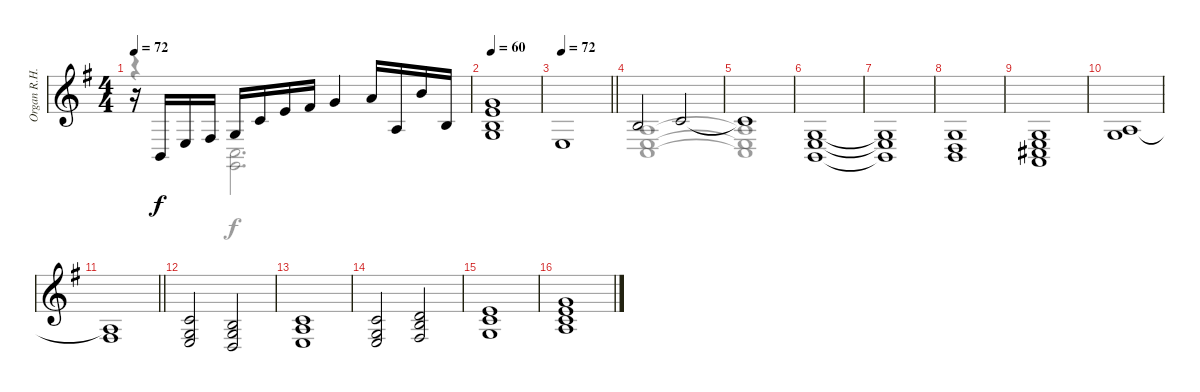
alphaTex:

\track ("Organ R.H." "Organ R.H.") {instrument churchorgan}
\staff {score}
\tuning (E4 B3 G3 D3 A2 E2) {hide}
\voice
\ts (4 4)
\tempo 72
\tempo 32
\tempo 72
\clef g2
\ks eminor
r.16{dy f instrument churchorgan} 2.5.16 2.4.16 4.4.16 0.3.16 1.2.16 0.1.16 2.1.16 3.1.4 5.1.16 2.3.16 7.1.16 0.2.16 |
\tempo 60
(0.1 0.2 0.3 17.4).1 |
\tempo 72
\barLineRight lightlight
2.4.1 |
0.2.2 1.2.2 |
1.2{t}.1 |
(0.3 2.4 2.5).1 |
(0.3{t} 2.4{t} 2.5{t}).1 |
(0.3 0.4 2.5).1 |
(0.3 2.4 0.5 9.6).1 |
(2.3 5.4).1 |
\barLineRight lightlight
(2.3{t} 4.4).1 |
(1.2 0.3 2.4).2 (0.2 0.3 0.4).2 |
(1.2 2.3 2.4).1 |
(1.2 0.3 2.4).2 (0.2 7.3 4.4).2 |
(0.1 1.2 0.3).1 |
(0.1 1.2 2.3 17.4).1
\voice
\clef g2
\ottava regular
\simile none
\ks eminor
r.4{dy f} (3.5 3.6).2{d} |
|
\barLineRight lightlight
|
(2.3 2.4 3.5).1 |
(2.3{t} 2.4{t} 3.5{t}).1 |
|
|
|
|
|
\barLineRight lightlight
|
|
|
|
|
